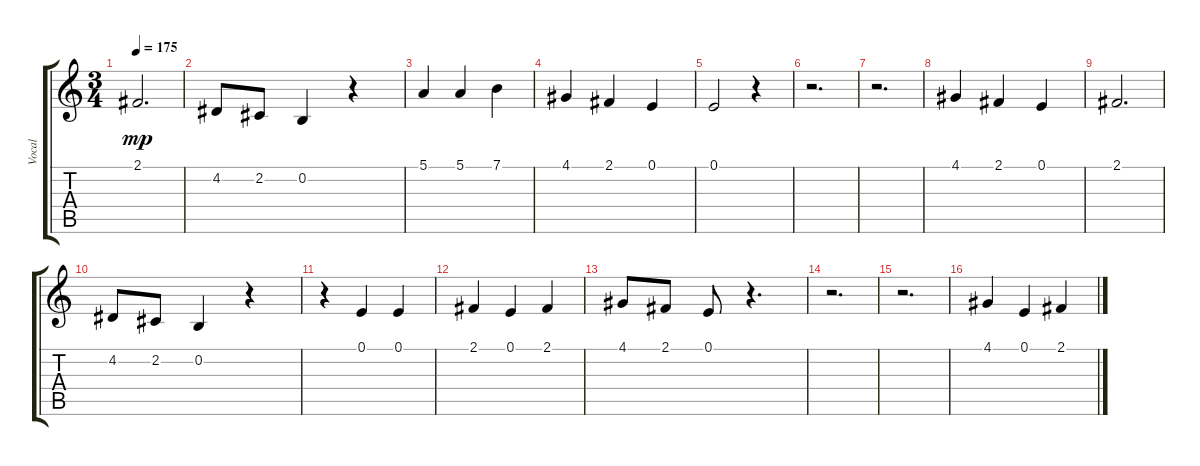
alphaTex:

\track ("Vocal" "Vocal") {instrument fx8scifi}
\staff {score tabs}
\tuning (E4 B3 G3 D3 A2 E2) {hide}
\ts (3 4)
\tempo 175
\clef g2
\ks c
2.1.2{d dy mp} |
4.2.8 2.2.8 0.2.4 r.4 |
5.1.4 5.1.4 7.1.4 |
4.1.4 2.1.4 0.1.4 |
0.1.2 r.4 |
r.2{d} |
r.2{d} |
4.1.4 2.1.4 0.1.4 |
2.1.2{d} |
4.2.8 2.2.8 0.2.4 r.4 |
r.4 0.1.4 0.1.4 |
2.1.4 0.1.4 2.1.4 |
4.1.8 2.1.8 0.1.8 r.4{d} |
r.2{d} |
r.2{d} |
4.1.4 0.1.4 2.1.4
